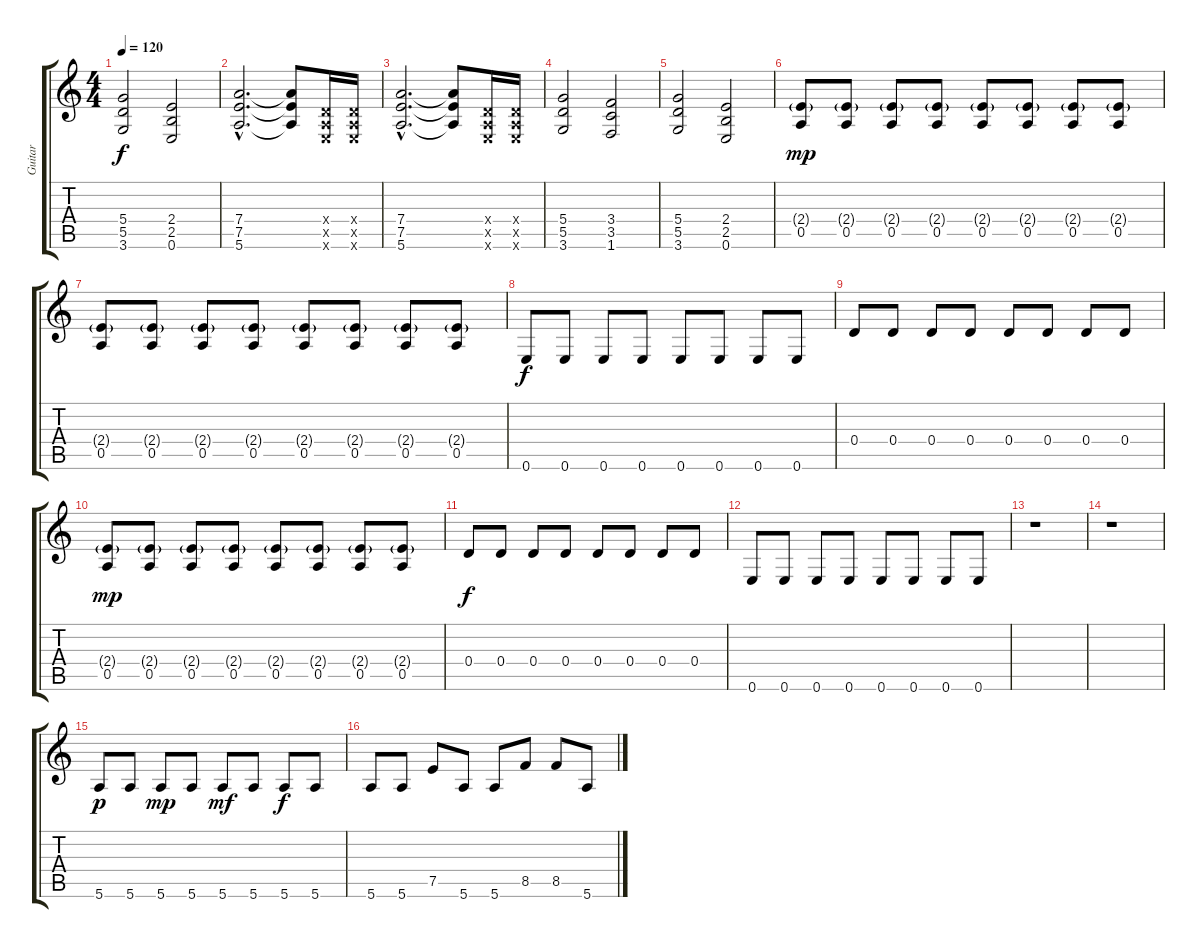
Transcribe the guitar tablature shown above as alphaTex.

\track ("Guitar" "Guitar") {instrument distortionguitar}
\staff {score tabs}
\tuning (E4 B3 G3 D3 A2 E2) {hide}
\ts (4 4)
\tempo 120
\clef g2
\ks c
(5.4 5.5 3.6).2{dy f} (2.4 2.5 0.6).2 |
(7.4{hac} 7.5{hac} 5.6{hac}).2{d} (7.4{t} 7.5{t} 5.6{t}).8 (0.4{x} 0.5{x} 0.6{x}).16 (0.4{x} 0.5{x} 0.6{x}).16 |
(7.4{hac} 7.5{hac} 5.6{hac}).2{d} (7.4{t} 7.5{t} 5.6{t}).8 (0.4{x} 0.5{x} 0.6{x}).16 (0.4{x} 0.5{x} 0.6{x}).16 |
(5.4 5.5 3.6).2 (3.4 3.5 1.6).2 |
(5.4 5.5 3.6).2 (2.4 2.5 0.6).2 |
(2.4{g} 0.5).8{dy mp} (2.4{g} 0.5).8 (2.4{g} 0.5).8 (2.4{g} 0.5).8 (2.4{g} 0.5).8 (2.4{g} 0.5).8 (2.4{g} 0.5).8 (2.4{g} 0.5).8 |
(2.4{g} 0.5).8 (2.4{g} 0.5).8 (2.4{g} 0.5).8 (2.4{g} 0.5).8 (2.4{g} 0.5).8 (2.4{g} 0.5).8 (2.4{g} 0.5).8 (2.4{g} 0.5).8 |
0.6.8{dy f} 0.6.8 0.6.8 0.6.8 0.6.8 0.6.8 0.6.8 0.6.8 |
0.4.8 0.4.8 0.4.8 0.4.8 0.4.8 0.4.8 0.4.8 0.4.8 |
(2.4{g} 0.5).8{dy mp} (2.4{g} 0.5).8 (2.4{g} 0.5).8 (2.4{g} 0.5).8 (2.4{g} 0.5).8 (2.4{g} 0.5).8 (2.4{g} 0.5).8 (2.4{g} 0.5).8 |
0.4.8{dy f} 0.4.8 0.4.8 0.4.8 0.4.8 0.4.8 0.4.8 0.4.8 |
0.6.8 0.6.8 0.6.8 0.6.8 0.6.8 0.6.8 0.6.8 0.6.8 |
r.1 |
r.1 |
5.6.8{dy p} 5.6.8 5.6.8{dy mp} 5.6.8 5.6.8{dy mf} 5.6.8 5.6.8{dy f} 5.6.8 |
5.6.8 5.6.8 7.5.8 5.6.8 5.6.8 8.5.8 8.5.8 5.6.8
